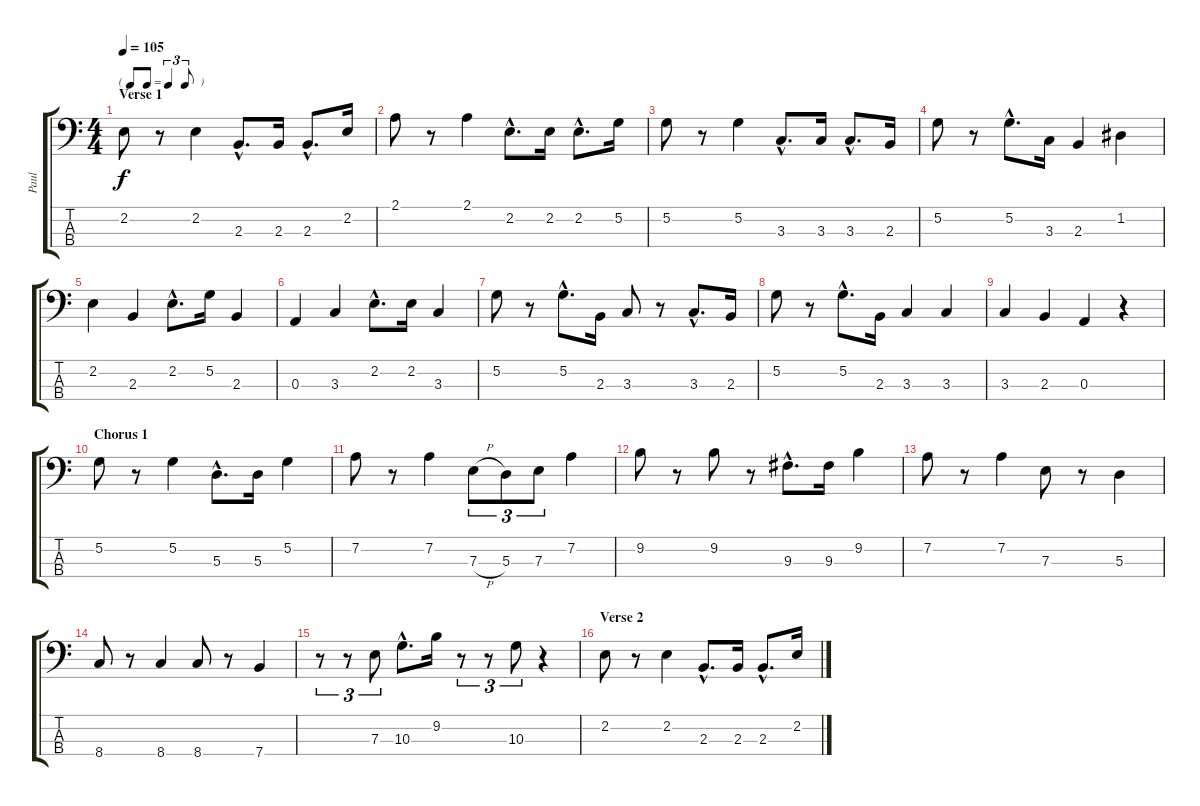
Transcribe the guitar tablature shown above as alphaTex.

\track ("Paul" "Paul") {instrument electricbassfinger}
\staff {score tabs}
\tuning (G2 D2 A1 E1) {hide}
\ts (4 4)
\tf triplet8th
\section ("" "Verse 1")
\tempo 105
\clef f4
\ks c
2.2.8{dy f instrument electricbassfinger} r.8 2.2.4 2.3{hac}.8{d} 2.3.16 2.3{hac}.8{d} 2.2.16 |
2.1.8 r.8 2.1.4 2.2{hac}.8{d} 2.2.16 2.2{hac}.8{d} 5.2.16 |
5.2.8 r.8 5.2.4 3.3{hac}.8{d} 3.3.16 3.3{hac}.8{d} 2.3.16 |
5.2.8 r.8 5.2{hac}.8{d} 3.3.16 2.3.4 1.2.4 |
2.2.4 2.3.4 2.2{hac}.8{d} 5.2.16 2.3.4 |
0.3.4 3.3.4 2.2{hac}.8{d} 2.2.16 3.3.4 |
5.2.8 r.8 5.2{hac}.8{d} 2.3.16 3.3.8 r.8 3.3{hac}.8{d} 2.3.16 |
5.2.8 r.8 5.2{hac}.8{d} 2.3.16 3.3.4 3.3.4 |
3.3.4 2.3.4 0.3.4 r.4 |
\section ("" "Chorus 1")
5.2.8 r.8 5.2.4 5.3{hac}.8{d} 5.3.16 5.2.4 |
7.2.8 r.8 7.2.4 7.3{h}.8{tu (3 2)} 5.3.8{tu (3 2)} 7.3.8{tu (3 2)} 7.2.4 |
9.2.8 r.8 9.2.8 r.8 9.3{hac}.8{d} 9.3.16 9.2.4 |
7.2.8 r.8 7.2.4 7.3.8 r.8 5.3.4 |
8.4.8 r.8 8.4.4 8.4.8 r.8 7.4.4 |
r.8{tu (3 2)} r.8{tu (3 2)} 7.3.8{tu (3 2)} 10.3{hac}.8{d} 9.2.16 r.8{tu (3 2)} r.8{tu (3 2)} 10.3.8{tu (3 2)} r.4 |
\section ("" "Verse 2")
2.2.8 r.8 2.2.4 2.3{hac}.8{d} 2.3.16 2.3{hac}.8{d} 2.2.16
